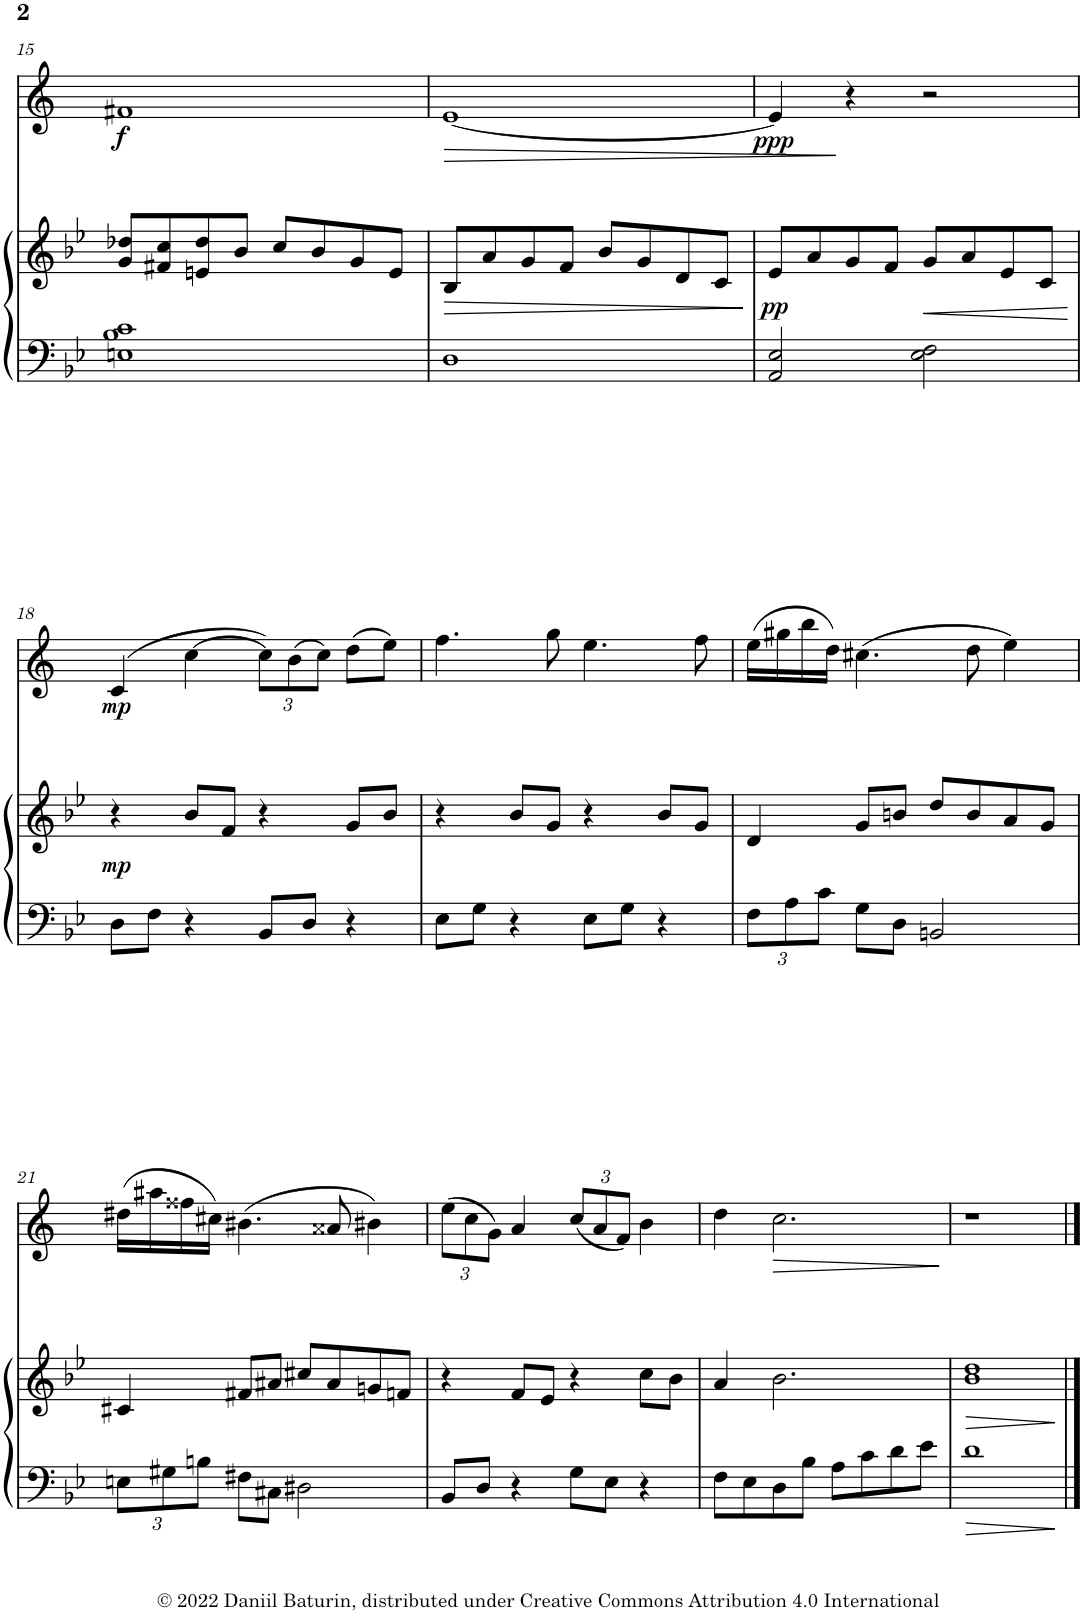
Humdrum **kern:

**kern	**kern	**dynam	**kern	**dynam
*part2	*part2	*part2	*part1	*part1
*staff3	*staff2	*staff2/3	*staff1	*staff1
*I"Piano	*	*	*I"Bb Clarinet	*
*I'Pno	*	*	*I'Cl	*
!!LO:PB:g=z
*clefF4	*clefG2	*	*clefG2	*
*	*	*	*Trd1c2	*
*k[b-e-]	*k[b-e-]	*	*k[]	*
*M4/4	*M4/4	*	*M4/4	*
=15	=15	=15	=15	=15
!	!	!	!	!LO:DY:b
1En 1B- 1c	8g/ 8dd-X/L	.	1f#X	f
.	8f#X/ 8cc/	.	.	.
.	8en/ 8dd-/	.	.	.
.	8b-/J	.	.	.
.	8cc/L	.	.	.
.	8b-/	.	.	.
.	8g/	.	.	.
.	8e/J	.	.	.
=16	=16	=16	=16	=16
!	!	!LO:HP:b	!	!LO:HP:b
1D	8B-/L	>	[1e	>
.	8a/	.	.	.
.	8g/	.	.	.
.	8f/J	.	.	.
.	8b-/L	.	.	.
.	8g/	.	.	.
.	8d/	.	.	.
.	8c/J	.	.	.
.	.	]	.	.
=17	=17	=17	=17	=17
!	!	!LO:DY:b	!	!LO:DY:b
2AA/ 2E-/	8e-/L	pp	4e/]	ppp
.	8a/	.	.	.
.	8g/	.	4r	]
.	8f/J	.	.	.
!	!	!LO:HP:b	!	!
2E-\ 2F\	8g/L	<	2r	.
.	8a/	.	.	.
.	8e-/	.	.	.
.	8c/J	.	.	.
.	.	[	.	.
!!LO:LB:g=z
=18	=18	=18	=18	=18
!	!	!LO:DY:b	!	!LO:DY:b
8D\L	4r	mp	(4c/	mp
8F\J	.	.	.	.
4r	8b-/L	.	[4cc\	.
.	8f/J	.	.	.
*	*	*	*Xbrackettup	*
8BB-/L	4r	.	12cc\L])	.
.	.	.	(12b\	.
8D/J	.	.	.	.
.	.	.	12cc\J)	.
4r	8g/L	.	(8dd\L	.
.	8b-/J	.	8ee\J)	.
=19	=19	=19	=19	=19
8E-\L	4r	.	4.ff\	.
8G\J	.	.	.	.
4r	8b-/L	.	.	.
.	8g/J	.	8gg\	.
8E-\L	4r	.	4.ee\	.
8G\J	.	.	.	.
4r	8b-/L	.	.	.
.	8g/J	.	8ff\	.
=20	=20	=20	=20	=20
*Xbrackettup	*	*	*	*
12F\L	4d/	.	(16ee\LL	.
.	.	.	16gg#X\	.
12A\	.	.	.	.
.	.	.	16bb\	.
12c\J	.	.	.	.
.	.	.	16dd\JJ)	.
8G\L	8g/L	.	(4.cc#X\	.
8D\J	8bn/J	.	.	.
2BBn/	8dd/L	.	.	.
.	8b/	.	8dd\	.
.	8a/	.	4ee\)	.
.	8g/J	.	.	.
!!LO:LB:g=z
=21	=21	=21	=21	=21
12En\L	4c#X/	.	(16dd#X\LL	.
.	.	.	16aa#X\	.
12G#X\	.	.	.	.
.	.	.	16ff##X\	.
12Bn\J	.	.	.	.
.	.	.	16cc#X\JJ)	.
8F#X\L	8f#X/L	.	(4.b#X\	.
8C#X\J	8a#X/J	.	.	.
2D#X\	8cc#X/L	.	.	.
.	8a#/	.	8a##X/	.
.	8gn/	.	4b#X\)	.
.	8fn/J	.	.	.
=22	=22	=22	=22	=22
8BB-/L	4r	.	(12ee\L	.
.	.	.	12cc\	.
8D/J	.	.	.	.
.	.	.	12g\J)	.
4r	8f/L	.	4a/	.
.	8e-/J	.	.	.
8G\L	4r	.	(12cc/L	.
.	.	.	12a/	.
8E-\J	.	.	.	.
.	.	.	12f/J)	.
4r	8cc\L	.	4b\	.
.	8b-\J	.	.	.
=23	=23	=23	=23	=23
8F\L	4a/	.	4dd\	.
8E-\	.	.	.	.
!	!	!	!	!LO:HP:b
8D\	2.b-\	.	2.cc\	>
8B-\J	.	.	.	.
8A\L	.	.	.	.
8c\	.	.	.	.
8d\	.	.	.	.
8e-\J	.	.	.	.
.	.	.	.	]
=24	=24	=24	=24	=24
!	!	!LO:HP:b	!	!
1d	1b- 1dd	>	1r	.
.	.	]	.	.
==	==	==	==	==
*-	*-	*-	*-	*-
